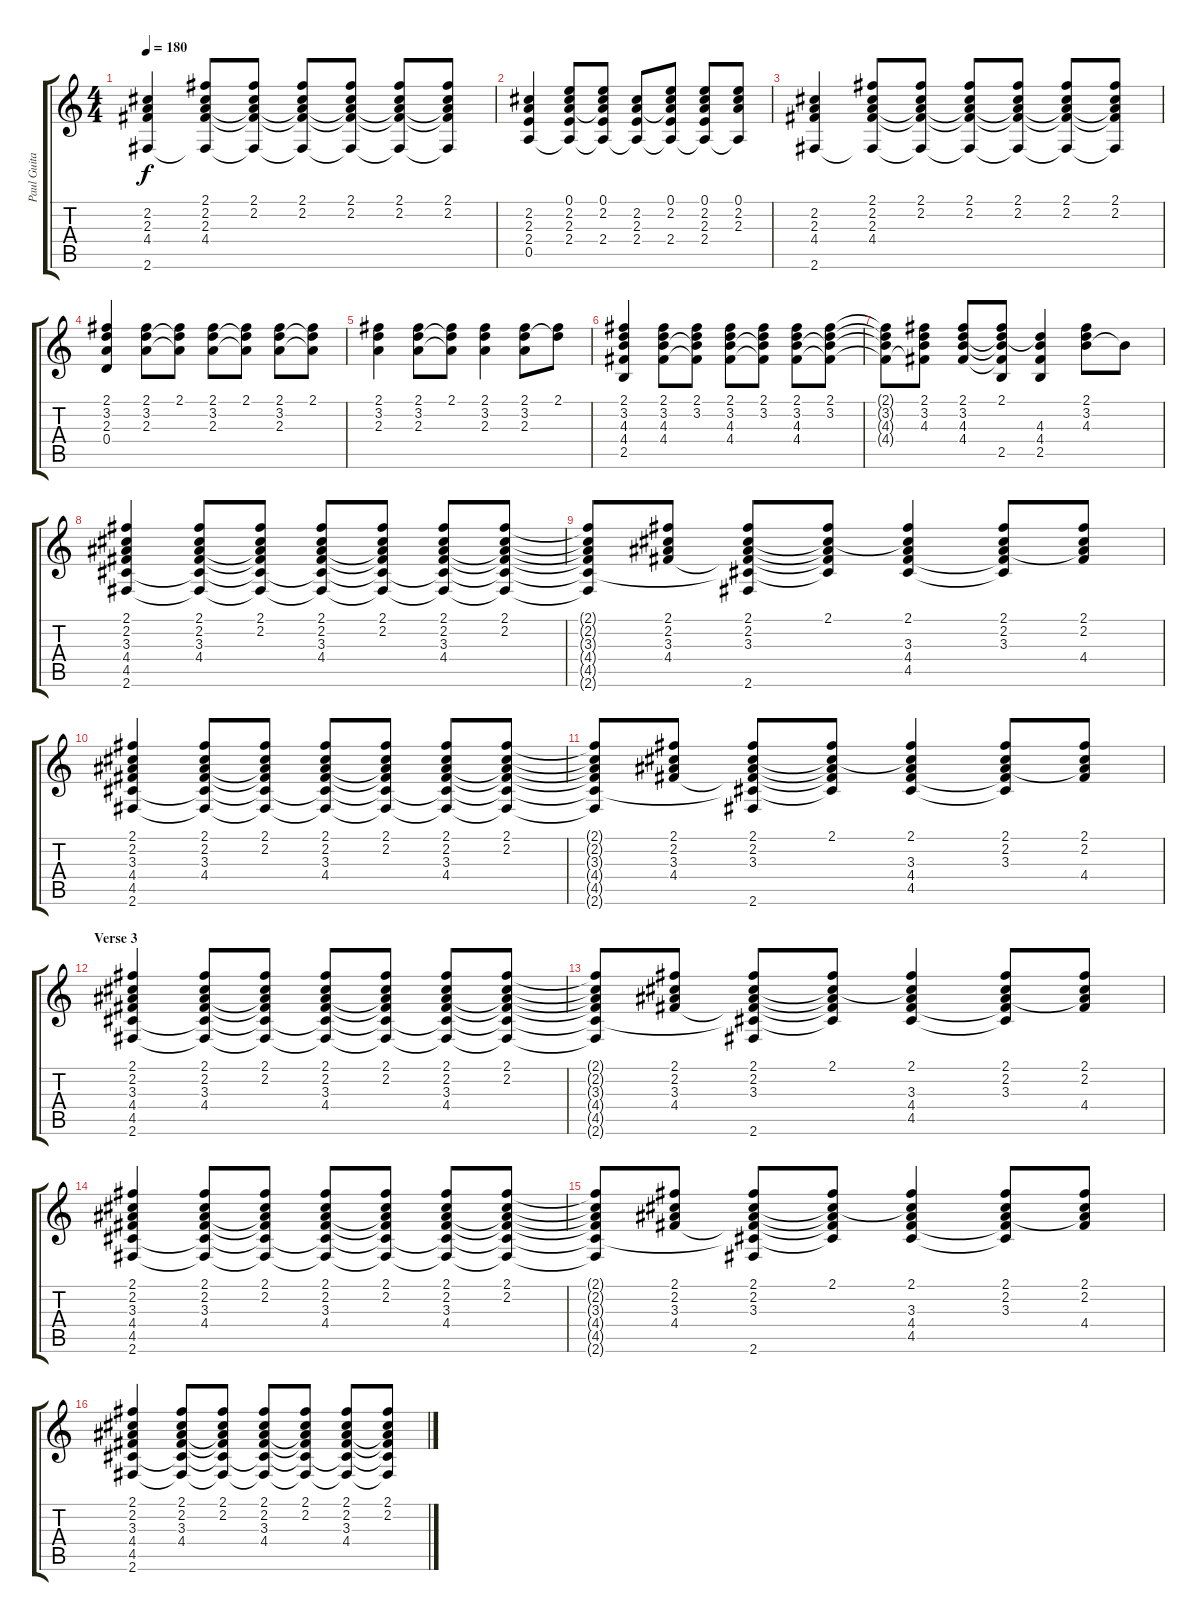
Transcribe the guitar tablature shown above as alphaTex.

\track ("Paul Guitar" "Paul Guita") {instrument acousticguitarsteel}
\staff {score tabs}
\tuning (E4 B3 G3 D3 A2 E2) {hide}
\ts (4 4)
\tempo 180
\clef g2
\ks c
(2.2 2.3 4.4 2.6).4{dy f} (2.1 2.2 2.3 4.4 2.6{t}).8 (2.1 2.2 2.3{t} 4.4{t} 2.6{t}).8 (2.1 2.2 2.3{t} 4.4{t} 2.6{t}).8 (2.1 2.2 2.3{t} 4.4{t} 2.6{t}).8 (2.1 2.2 2.3{t} 4.4{t} 2.6{t}).8 (2.1 2.2 2.3{t} 4.4{t} 2.6{t}).8 |
(2.2 2.3 2.4 0.5).4 (0.1 2.2 2.3 2.4 0.5{t}).8 (0.1 2.2 2.3{t} 2.4 0.5{t}).8 (2.2 2.3 2.4 0.5{t}).8 (0.1 2.2 2.3{t} 2.4 0.5{t}).8 (0.1 2.2 2.3 2.4 0.5{t}).8 (0.1 2.2 2.3 0.5{t}).8 |
(2.2 2.3 4.4 2.6).4 (2.1 2.2 2.3 4.4 2.6{t}).8 (2.1 2.2 2.3{t} 4.4{t} 2.6{t}).8 (2.1 2.2 2.3{t} 4.4{t} 2.6{t}).8 (2.1 2.2 2.3{t} 4.4{t} 2.6{t}).8 (2.1 2.2 2.3{t} 4.4{t} 2.6{t}).8 (2.1 2.2 2.3{t} 4.4{t} 2.6{t}).8 |
(2.1 3.2 2.3 0.4).4 (2.1 3.2 2.3).8 (2.1 3.2{t} 2.3{t}).8 (2.1 3.2 2.3).8 (2.1 3.2{t} 2.3{t}).8 (2.1 3.2 2.3).8 (2.1 3.2{t} 2.3{t}).8 |
(2.1 3.2 2.3).4 (2.1 3.2 2.3).8 (2.1 3.2{t} 2.3{t}).8 (2.1 3.2 2.3).4 (2.1 3.2 2.3).8 (2.1 3.2{t}).8 |
(2.1 3.2 4.3 4.4 2.5).4 (2.1 3.2 4.3 4.4).8 (2.1 3.2 4.3{t} 4.4{t}).8 (2.1 3.2 4.3 4.4).8 (2.1 3.2 4.3{t} 4.4{t}).8 (2.1 3.2 4.3 4.4).8 (2.1 3.2 4.3{t} 4.4{t}).8 |
(2.1{t} 3.2{t} 4.3{t} 4.4{t}).8 (2.1 3.2 4.3 4.4{t}).8 (2.1 3.2 4.3 4.4).8 (2.1 3.2{t} 4.3{t} 4.4{t} 2.5).8 (3.2{t} 4.3 4.4 2.5).4 (2.1 3.2 4.3).8 4.3{t}.8 |
(2.1 2.2 3.3 4.4 4.5 2.6).4 (2.1 2.2 3.3 4.4 4.5{t} 2.6{t}).8 (2.1 2.2 3.3{t} 4.4{t} 4.5{t} 2.6{t}).8 (2.1 2.2 3.3 4.4 4.5{t} 2.6{t}).8 (2.1 2.2 3.3{t} 4.4{t} 4.5{t} 2.6{t}).8 (2.1 2.2 3.3 4.4 4.5{t} 2.6{t}).8 (2.1 2.2 3.3{t} 4.4{t} 4.5{t} 2.6{t}).8 |
(2.1{t} 2.2{t} 3.3{t} 4.4{t} 4.5{t} 2.6{t}).8 (2.1 2.2 3.3 4.4).8 (2.1 2.2 3.3 4.4{t} 4.5{t} 2.6).8 (2.1 2.2{t} 3.3{t} 4.4{t} 4.5{t}).8 (2.1 2.2{t} 3.3 4.4 4.5).4 (2.1 2.2 3.3 4.4{t} 4.5{t}).8 (2.1 2.2 3.3{t} 4.4).8 |
(2.1 2.2 3.3 4.4 4.5 2.6).4 (2.1 2.2 3.3 4.4 4.5{t} 2.6{t}).8 (2.1 2.2 3.3{t} 4.4{t} 4.5{t} 2.6{t}).8 (2.1 2.2 3.3 4.4 4.5{t} 2.6{t}).8 (2.1 2.2 3.3{t} 4.4{t} 4.5{t} 2.6{t}).8 (2.1 2.2 3.3 4.4 4.5{t} 2.6{t}).8 (2.1 2.2 3.3{t} 4.4{t} 4.5{t} 2.6{t}).8 |
(2.1{t} 2.2{t} 3.3{t} 4.4{t} 4.5{t} 2.6{t}).8 (2.1 2.2 3.3 4.4).8 (2.1 2.2 3.3 4.4{t} 4.5{t} 2.6).8 (2.1 2.2{t} 3.3{t} 4.4{t} 4.5{t}).8 (2.1 2.2{t} 3.3 4.4 4.5).4 (2.1 2.2 3.3 4.4{t} 4.5{t}).8 (2.1 2.2 3.3{t} 4.4).8 |
\section ("" "Verse 3")
(2.1 2.2 3.3 4.4 4.5 2.6).4 (2.1 2.2 3.3 4.4 4.5{t} 2.6{t}).8 (2.1 2.2 3.3{t} 4.4{t} 4.5{t} 2.6{t}).8 (2.1 2.2 3.3 4.4 4.5{t} 2.6{t}).8 (2.1 2.2 3.3{t} 4.4{t} 4.5{t} 2.6{t}).8 (2.1 2.2 3.3 4.4 4.5{t} 2.6{t}).8 (2.1 2.2 3.3{t} 4.4{t} 4.5{t} 2.6{t}).8 |
(2.1{t} 2.2{t} 3.3{t} 4.4{t} 4.5{t} 2.6{t}).8 (2.1 2.2 3.3 4.4).8 (2.1 2.2 3.3 4.4{t} 4.5{t} 2.6).8 (2.1 2.2{t} 3.3{t} 4.4{t} 4.5{t}).8 (2.1 2.2{t} 3.3 4.4 4.5).4 (2.1 2.2 3.3 4.4{t} 4.5{t}).8 (2.1 2.2 3.3{t} 4.4).8 |
(2.1 2.2 3.3 4.4 4.5 2.6).4 (2.1 2.2 3.3 4.4 4.5{t} 2.6{t}).8 (2.1 2.2 3.3{t} 4.4{t} 4.5{t} 2.6{t}).8 (2.1 2.2 3.3 4.4 4.5{t} 2.6{t}).8 (2.1 2.2 3.3{t} 4.4{t} 4.5{t} 2.6{t}).8 (2.1 2.2 3.3 4.4 4.5{t} 2.6{t}).8 (2.1 2.2 3.3{t} 4.4{t} 4.5{t} 2.6{t}).8 |
(2.1{t} 2.2{t} 3.3{t} 4.4{t} 4.5{t} 2.6{t}).8 (2.1 2.2 3.3 4.4).8 (2.1 2.2 3.3 4.4{t} 4.5{t} 2.6).8 (2.1 2.2{t} 3.3{t} 4.4{t} 4.5{t}).8 (2.1 2.2{t} 3.3 4.4 4.5).4 (2.1 2.2 3.3 4.4{t} 4.5{t}).8 (2.1 2.2 3.3{t} 4.4).8 |
(2.1 2.2 3.3 4.4 4.5 2.6).4 (2.1 2.2 3.3 4.4 4.5{t} 2.6{t}).8 (2.1 2.2 3.3{t} 4.4{t} 4.5{t} 2.6{t}).8 (2.1 2.2 3.3 4.4 4.5{t} 2.6{t}).8 (2.1 2.2 3.3{t} 4.4{t} 4.5{t} 2.6{t}).8 (2.1 2.2 3.3 4.4 4.5{t} 2.6{t}).8 (2.1 2.2 3.3{t} 4.4{t} 4.5{t} 2.6{t}).8
